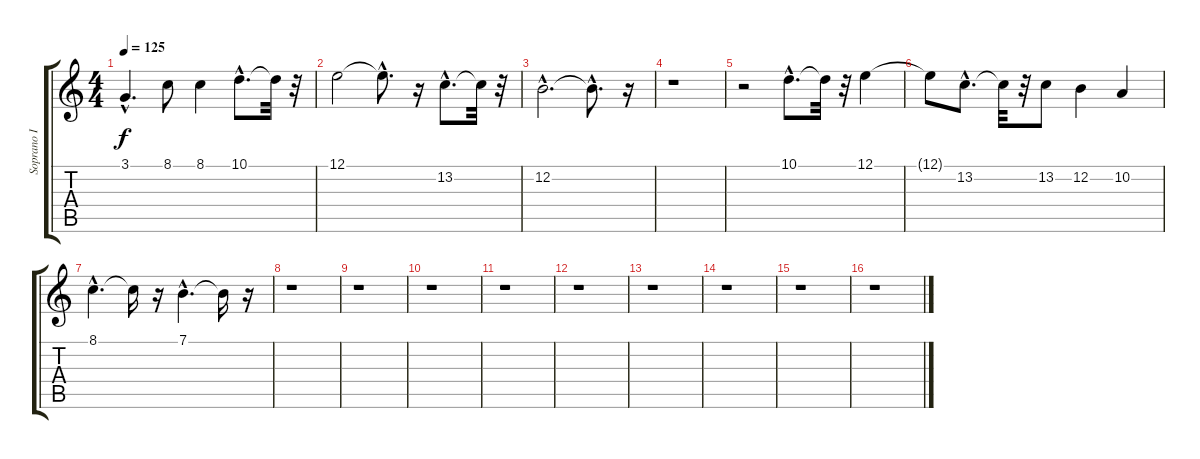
\track ("Soprano I" "Soprano I") {instrument lead6voice}
\staff {score tabs}
\tuning (E4 B3 G3 D3 A2 E2) {hide}
\ts (4 4)
\tempo 125
\clef g2
\ks c
3.1{hac}.4{d dy f} 8.1.8 8.1.4 10.1{hac}.8{d} 10.1{t}.32 r.32 |
12.1.2 12.1{hac t}.8{d} r.16 13.2{hac}.8{d} 13.2{t}.32 r.32 |
12.2{hac}.2{d} 12.2{hac t}.8{d} r.16 |
r.1 |
r.2 10.1{hac}.8{d} 10.1{t}.32 r.32 12.1.4 |
12.1{t}.8 13.2{hac}.8{d} 13.2{t}.32 r.32 13.2.8 12.2.4 10.2.4 |
8.1{hac}.4{d} 8.1{t}.16 r.16 7.1{hac}.4{d} 7.1{t}.16 r.16 |
r.1 |
r.1 |
r.1 |
r.1 |
r.1 |
r.1 |
r.1 |
r.1 |
r.1
